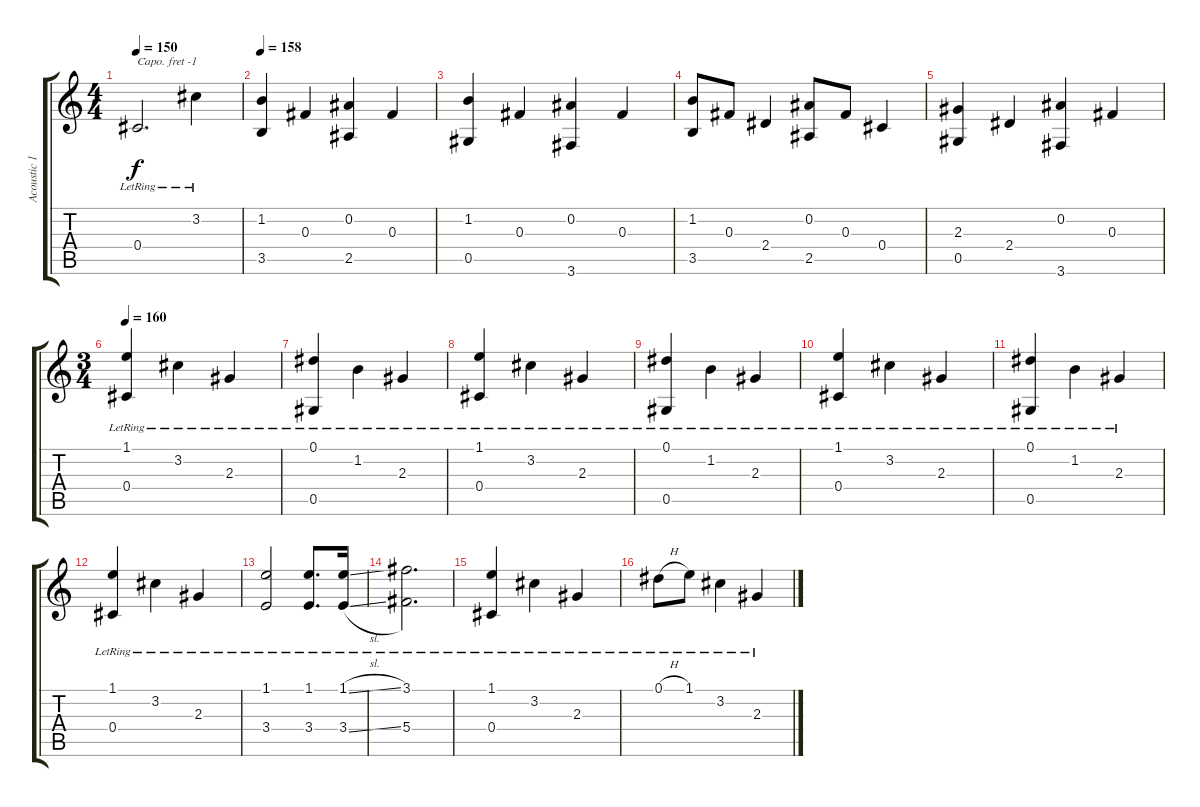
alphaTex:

\track ("Acoustic 1" "Acoustic 1") {instrument acousticguitarsteel}
\staff {score tabs}
\capo -1
\tuning (E4 B3 G3 D3 A2 E2) {hide}
\ts (4 4)
\tempo 150
\clef g2
\ks c
0.4{lr}.2{d dy f} 3.2{lr}.4 |
\tempo 158
(1.2 3.5).4 0.3.4 (0.2 2.5).4 0.3.4 |
(1.2 0.5).4 0.3.4 (0.2 3.6).4 0.3.4 |
(1.2 3.5).8 0.3.8 2.4.4 (0.2 2.5).8 0.3.8 0.4.4 |
(2.3 0.5).4 2.4.4 (0.2 3.6).4 0.3.4 |
\ts (3 4)
\tempo 160
(1.1{lr} 0.4{lr}).4 3.2{lr}.4 2.3{lr}.4 |
(0.1{lr} 0.5{lr}).4 1.2{lr}.4 2.3{lr}.4 |
(1.1{lr} 0.4{lr}).4 3.2{lr}.4 2.3{lr}.4 |
(0.1{lr} 0.5).4 1.2{lr}.4 2.3{lr}.4 |
(1.1{lr} 0.4).4 3.2{lr}.4 2.3{lr}.4 |
(0.1{lr} 0.5).4 1.2{lr}.4 2.3{lr}.4 |
(1.1{lr} 0.4).4 3.2{lr}.4 2.3{lr}.4 |
(1.1{lr} 3.4{lr}).2 (1.1{lr} 3.4{lr}).8{d} (1.1{sl lr} 3.4{sl lr}).16 |
(3.1{lr} 5.4{lr}).2{d} |
(1.1{lr} 0.4).4 3.2{lr}.4 2.3{lr}.4 |
0.1{h lr}.8 1.1{lr}.8 3.2{lr}.4 2.3{lr}.4
